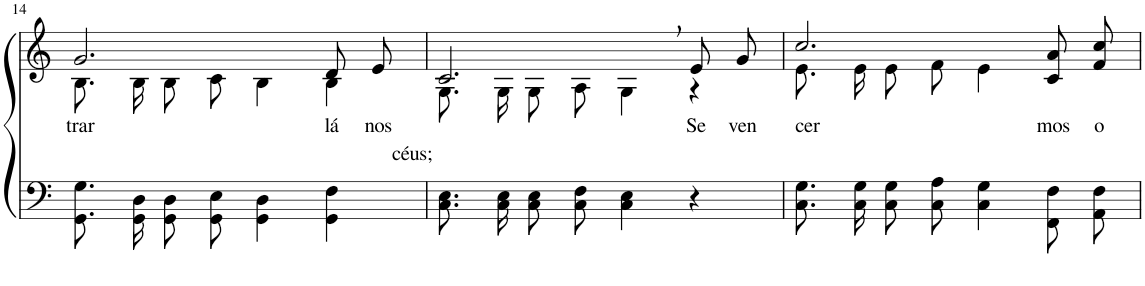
**kern	**kern	**text
*part2	*part1	*part1
*staff2	*staff1	*staff1
*I"Parte III e IV	*I"Parte I e II	*
!!LO:PB:g=z
*clefF4	*clefG2	*
*Trd-1c-2	*Trd-1c-2	*
*k[]	*k[]	*
*M4/4	*M4/4	*
=14	=14	=14
*	*^	*
!	!	!	!LO:LY:b
8.GG/ 8.G/L	2.g/	8.B\L	-trar
16GG/ 16D/Jk	.	16B\Jk	.
8GG/ 8D/L	.	8B\L	.
8GG/ 8E/J	.	8c\J	.
4GG\ 4D\	.	4B\	.
!	!	!	!LO:LY:b
4GG\ 4F\	8d/L	4B\	lá
!	!	!	!LO:LY:b
.	8e/J	.	nos
=15	=15	=15	=15
!	!	!	!LO:LY:b
8.C\ 8.E\L	2.c,/	8.G\L	céus;
16C\ 16E\Jk	.	16G\Jk	.
8C\ 8E\L	.	8G\L	.
8C\ 8F\J	.	8A\J	.
4C\ 4E\	.	4G\	.
!	!	!	!LO:LY:b
4r	8e/L	4r	Se
!	!	!	!LO:LY:b
.	8g/J	.	ven-
=16	=16	=16	=16
!	!	!	!LO:LY:b
8.C\ 8.G\L	2.cc/	8.e\L	-cer-
16C\ 16G\Jk	.	16e\Jk	.
8C\ 8G\L	.	8e\L	.
8C\ 8A\J	.	8f\J	.
4C\ 4G\	.	4e\	.
!	!	!	!LO:LY:b
8FF/ 8F/L	8c/ 8a/L	4ryy	mos
!	!	!	!LO:LY:b
8AA/ 8F/J	8f/ 8cc/J	.	o
*	*v	*v	*
=	=	=
*-	*-	*-
